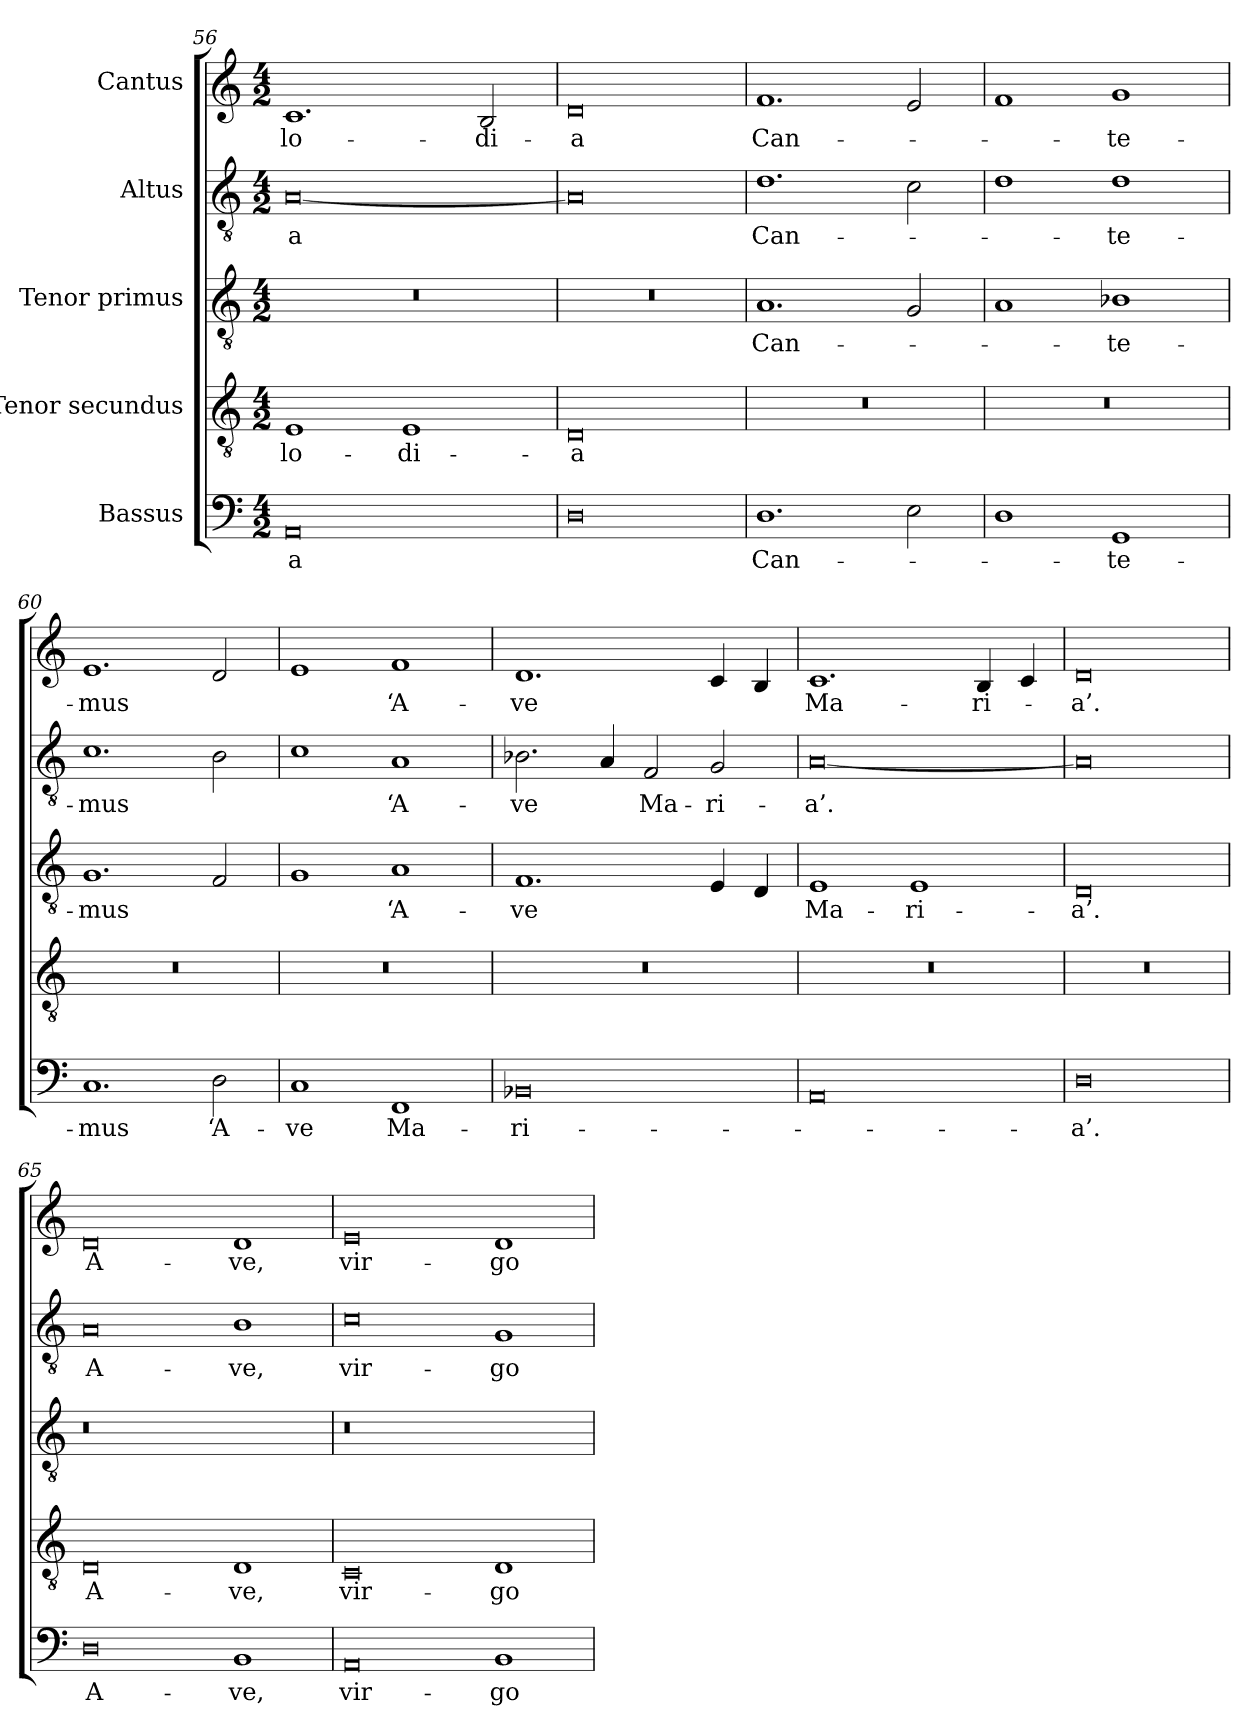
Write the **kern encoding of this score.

**kern	**text	**kern	**text	**kern	**text	**kern	**text	**kern	**text
*part5	*part5	*part4	*part4	*part3	*part3	*part2	*part2	*part1	*part1
*staff5	*staff5	*staff4	*staff4	*staff3	*staff3	*staff2	*staff2	*staff1	*staff1
*I"Bassus	*	*I"Tenor secundus	*	*I"Tenor primus	*	*I"Altus	*	*I"Cantus	*
*clefF4	*	*clefGv2	*	*clefGv2	*	*clefGv2	*	*clefG2	*
*k[]	*	*k[]	*	*k[]	*	*k[]	*	*k[]	*
*C:	*	*C:	*	*C:	*	*C:	*	*C:	*
*M4/2	*	*M4/2	*	*M4/2	*	*M4/2	*	*M4/2	*
=56	=56	=56	=56	=56	=56	=56	=56	=56	=56
0AA/	-a	1E/	-lo-	0r	.	[0A/	-a	1.c/	-lo-
.	.	1E/	-di-	.	.	.	.	.	.
.	.	.	.	.	.	.	.	2B/	-di-
=57	=57	=57	=57	=57	=57	=57	=57	=57	=57
0D\	.	0D/	-a	0r	.	0A/]	.	0d/	-a
!!LO:LB:g=z
=58	=58	=58	=58	=58	=58	=58	=58	=58	=58
1.D\	Can-	0r	.	1.A/	Can-	1.d\	Can-	1.f/	Can-
2E\	.	.	.	2G/	.	2c\	.	2e/	.
=59	=59	=59	=59	=59	=59	=59	=59	=59	=59
1D\	.	0r	.	1A/	.	1d\	.	1f/	.
1GG/	-te-	.	.	1B-X\	-te-	1d\	-te-	1g/	-te-
=60	=60	=60	=60	=60	=60	=60	=60	=60	=60
1.C/	-mus	0r	.	1.G/	-mus	1.c\	-mus	1.e/	-mus
2D\	‘A-	.	.	2F/	.	2B\	.	2d/	.
=61	=61	=61	=61	=61	=61	=61	=61	=61	=61
1C/	-ve	0r	.	1G/	.	1c\	.	1e/	.
1FF/	Ma-	.	.	1A/	‘A-	1A/	‘A-	1f/	‘A-
=62	=62	=62	=62	=62	=62	=62	=62	=62	=62
0BB-X/	-ri-	0r	.	1.F/	-ve	2.B-X\	-ve	1.d/	-ve
.	.	.	.	.	.	4A/	.	.	.
.	.	.	.	.	.	2F/	Ma-	.	.
.	.	.	.	4E/	.	2G/	-ri-	4c/	.
.	.	.	.	4D/	.	.	.	4B/	.
=63	=63	=63	=63	=63	=63	=63	=63	=63	=63
0AA/	.	0r	.	1E/	Ma-	[0A/	-a’.	1.c/	Ma-
.	.	.	.	1E/	-ri-	.	.	.	.
.	.	.	.	.	.	.	.	4B/	-ri-
.	.	.	.	.	.	.	.	4c/	.
=64	=64	=64	=64	=64	=64	=64	=64	=64	=64
0D\	-a’.	0r	.	0D/	-a’.	0A/]	.	0d/	-a’.
!!LO:PB:g=z
=65	=65	=65	=65	=65	=65	=65	=65	=65	=65
0D\	A-	0D/	A-	0r	.	0A/	A-	0d/	A-
1BB/	-ve,	1D/	-ve,	1ryy	.	1B\	-ve,	1d/	-ve,
=66	=66	=66	=66	=66	=66	=66	=66	=66	=66
0AA/	vir-	0C/	vir-	0r	.	0c\	vir-	0e/	vir-
1BB/	-go	1D/	-go	1ryy	.	1G/	-go	1d/	-go
=	=	=	=	=	=	=	=	=	=
*-	*-	*-	*-	*-	*-	*-	*-	*-	*-
